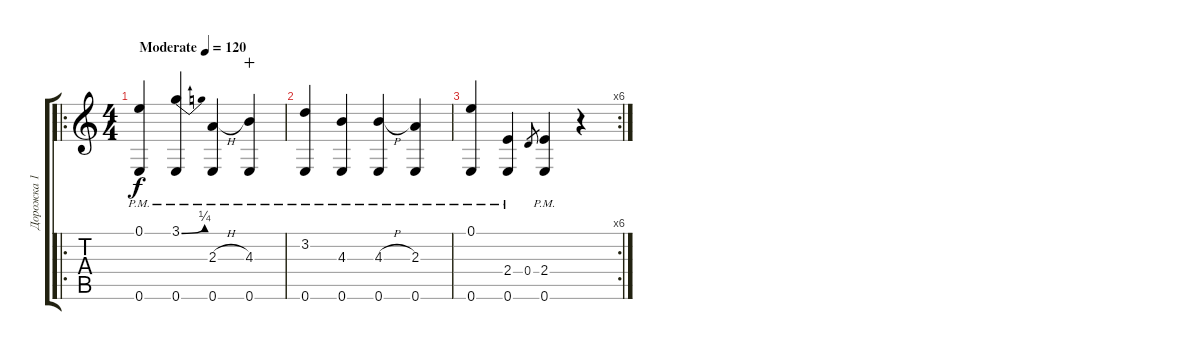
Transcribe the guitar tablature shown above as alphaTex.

\track ("Дорожка 1" "Дорожка 1") {instrument electricguitarjazz}
\staff {score tabs}
\tuning (E4 B3 G3 D3 A2 E2) {hide}
\ro
\ts (4 4)
\tempo (120 "Moderate")
\clef g2
\ks c
(0.1 0.6{pm}).4{dy f instrument electricguitarjazz} (3.1{be (bend 0 0 60 1)} 0.6{pm}).4 (2.3{h} 0.6{pm}).4 (4.3 0.6{pm}).4{wahc} |
(3.2 0.6{pm}).4 (4.3 0.6{pm}).4 (4.3{h} 0.6{pm}).4 (2.3 0.6{pm}).4 |
\rc 6
(0.1 0.6{pm}).4 (2.4 0.6{pm}).4 0.4.8{gr} (2.4 0.6{pm}).4 r.4
